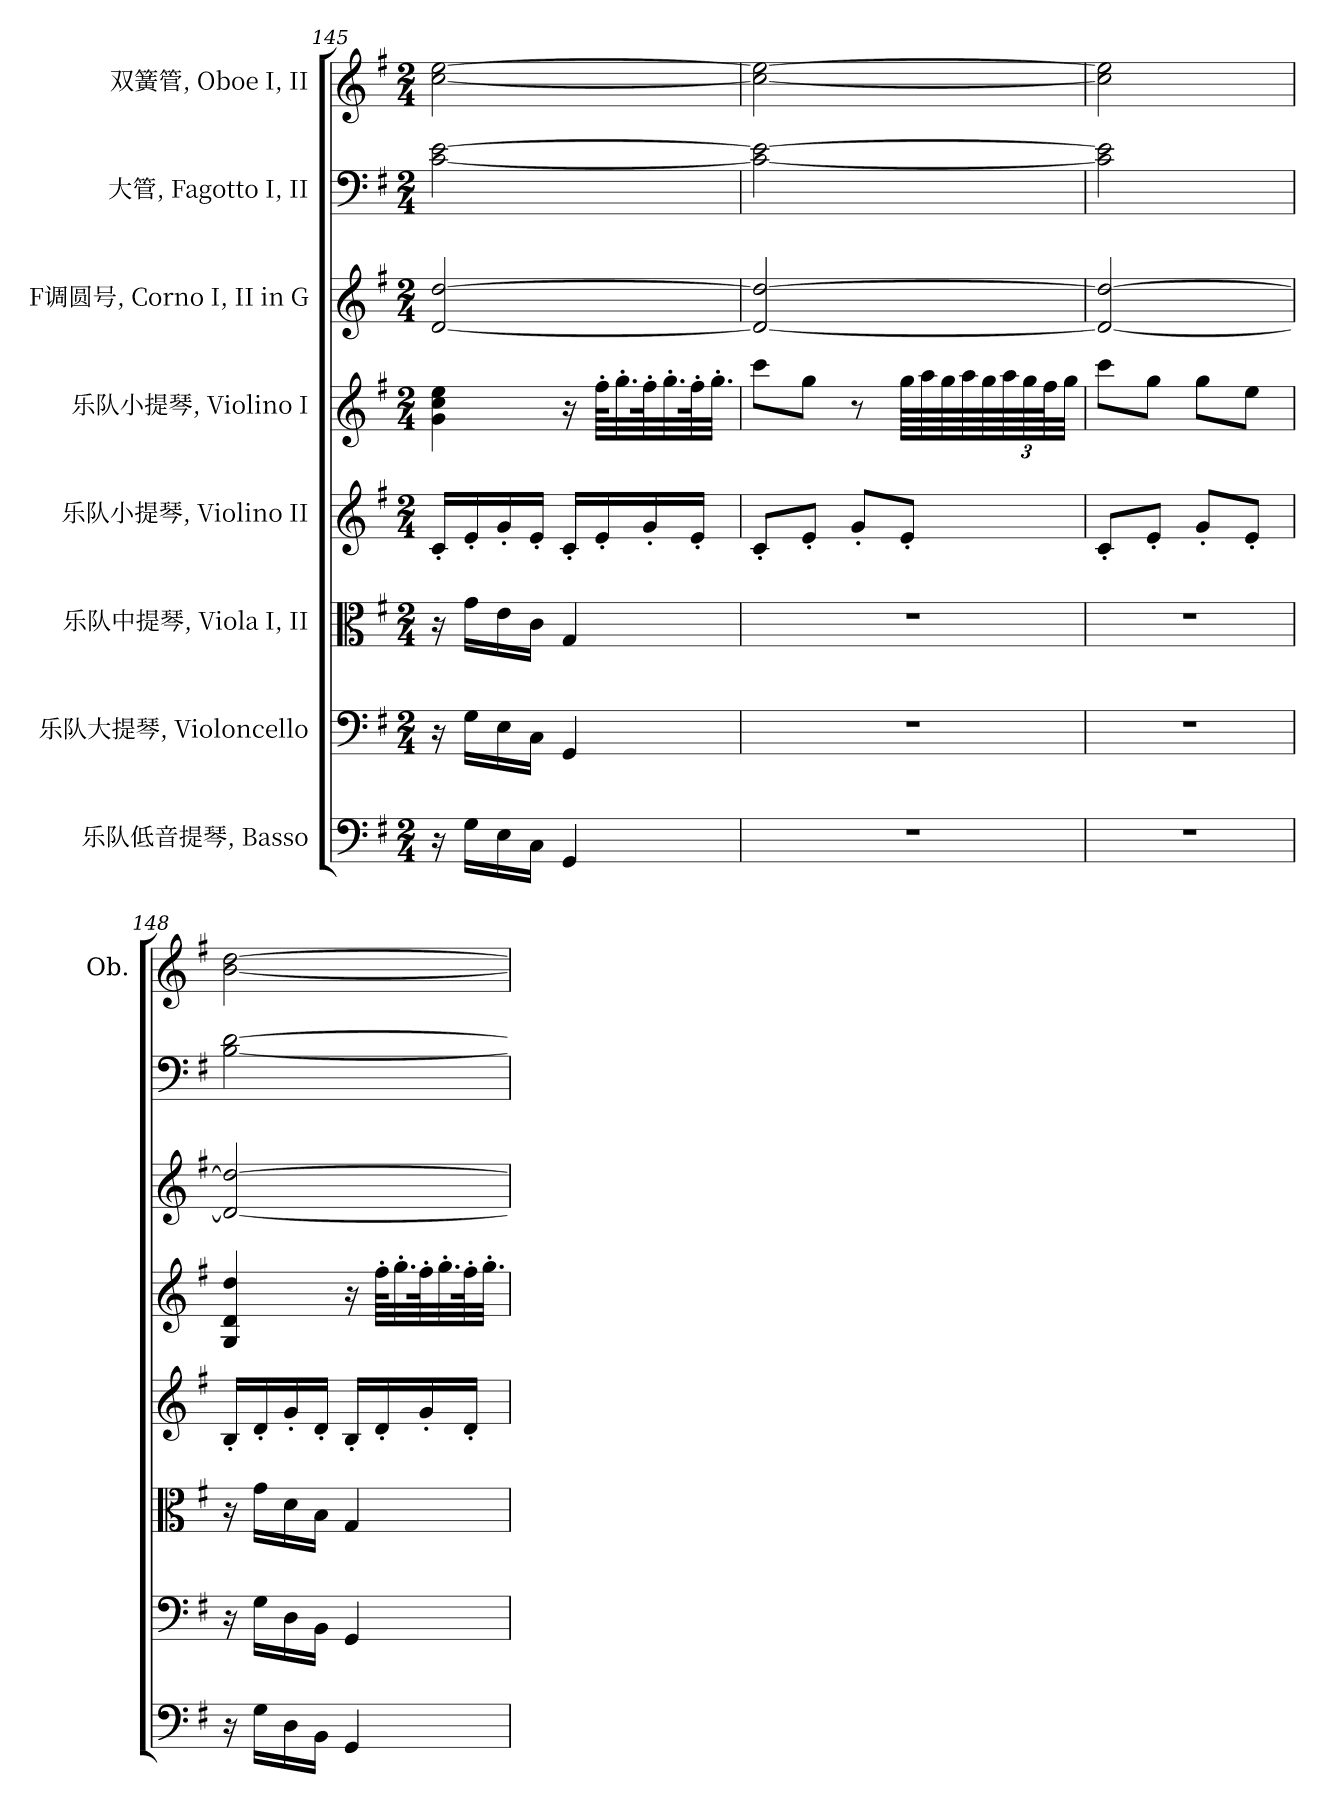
**kern	**kern	**kern	**kern	**kern	**kern	**kern	**kern
*part8	*part7	*part6	*part5	*part4	*part3	*part2	*part1
*staff8	*staff7	*staff6	*staff5	*staff4	*staff3	*staff2	*staff1
*I"乐队低音提琴, Basso	*I"乐队大提琴, Violoncello	*I"乐队中提琴, Viola I, II	*I"乐队小提琴, Violino II	*I"乐队小提琴, Violino I	*I"F调圆号, Corno I, II in G	*I"大管, Fagotto I, II	*I"双簧管, Oboe I, II
*	*	*	*	*	*	*	*I'Ob.
*clefF4	*clefF4	*clefC3	*clefG2	*clefG2	*clefG2	*clefF4	*clefG2
*ITrd7c12	*	*	*	*	*ITrd4c7	*	*
*k[f#]	*k[f#]	*k[f#]	*k[f#]	*k[f#]	*k[]	*k[f#]	*k[f#]
*M2/4	*M2/4	*M2/4	*M2/4	*M2/4	*M2/4	*M2/4	*M2/4
=145	=145	=145	=145	=145	=145	=145	=145
16r	16r	16r	16c'/LL	4g\ 4cc\ 4ee\	[2G/ [2g/	[2c\ [2e\	[2cc\ [2ee\
16GG\LL	16G\LL	16g\LL	16e'/	.	.	.	.
16EE\	16E\	16e\	16g'/	.	.	.	.
16CC\JJ	16C\JJ	16c\JJ	16e'/JJ	.	.	.	.
4GGG/	4GG/	4G/	16c'/LL	16r	.	.	.
.	.	.	16e'/	64ff#'\KLLL	.	.	.
.	.	.	.	32.gg'\	.	.	.
.	.	.	16g'/	64ff#'\K	.	.	.
.	.	.	.	32.gg'\	.	.	.
.	.	.	16e'/JJ	64ff#'\K	.	.	.
.	.	.	.	32.gg'\JJJ	.	.	.
=146	=146	=146	=146	=146	=146	=146	=146
*	*	*	*	*	*	*	*MM84
2r	2r	2r	8c'/L	8ccc\L	2G/_ 2g/_	2c\_ 2e\_	2cc\_ 2ee\_
.	.	.	8e'/J	8gg\J	.	.	.
.	.	.	8g'/L	8r	.	.	.
.	.	.	8e'/J	64gg\LLLL	.	.	.
.	.	.	.	64aa\	.	.	.
.	.	.	.	64gg\	.	.	.
.	.	.	.	64aa\	.	.	.
*	*	*	*	*Xbrackettup	*	*	*
.	.	.	.	96gg\	.	.	.
.	.	.	.	96aa\	.	.	.
.	.	.	.	96gg\	.	.	.
.	.	.	.	96ff#\J	.	.	.
.	.	.	.	48gg\JJJ	.	.	.
=147	=147	=147	=147	=147	=147	=147	=147
2r	2r	2r	8c'/L	8ccc\L	2G/_ 2g/_	2c\] 2e\]	2cc\] 2ee\]
.	.	.	8e'/J	8gg\J	.	.	.
.	.	.	8g'/L	8gg\L	.	.	.
.	.	.	8e'/J	8ee\J	.	.	.
!!LO:PB:g=z
=148	=148	=148	=148	=148	=148	=148	=148
*	*	*	*	*	*	*	*MM41
16r	16r	16r	16B'/LL	4G/ 4d/ 4dd/	2G/_ 2g/_	[2B\ [2d\	[2b\ [2dd\
16GG\LL	16G\LL	16g\LL	16d'/	.	.	.	.
16DD\	16D\	16d\	16g'/	.	.	.	.
16BBB\JJ	16BB\JJ	16B\JJ	16d'/JJ	.	.	.	.
4GGG/	4GG/	4G/	16B'/LL	16r	.	.	.
.	.	.	16d'/	64ff#'\KLLL	.	.	.
.	.	.	.	32.gg'\	.	.	.
.	.	.	16g'/	64ff#'\K	.	.	.
.	.	.	.	32.gg'\	.	.	.
.	.	.	16d'/JJ	64ff#'\K	.	.	.
.	.	.	.	32.gg'\JJJ	.	.	.
=	=	=	=	=	=	=	=
*-	*-	*-	*-	*-	*-	*-	*-
